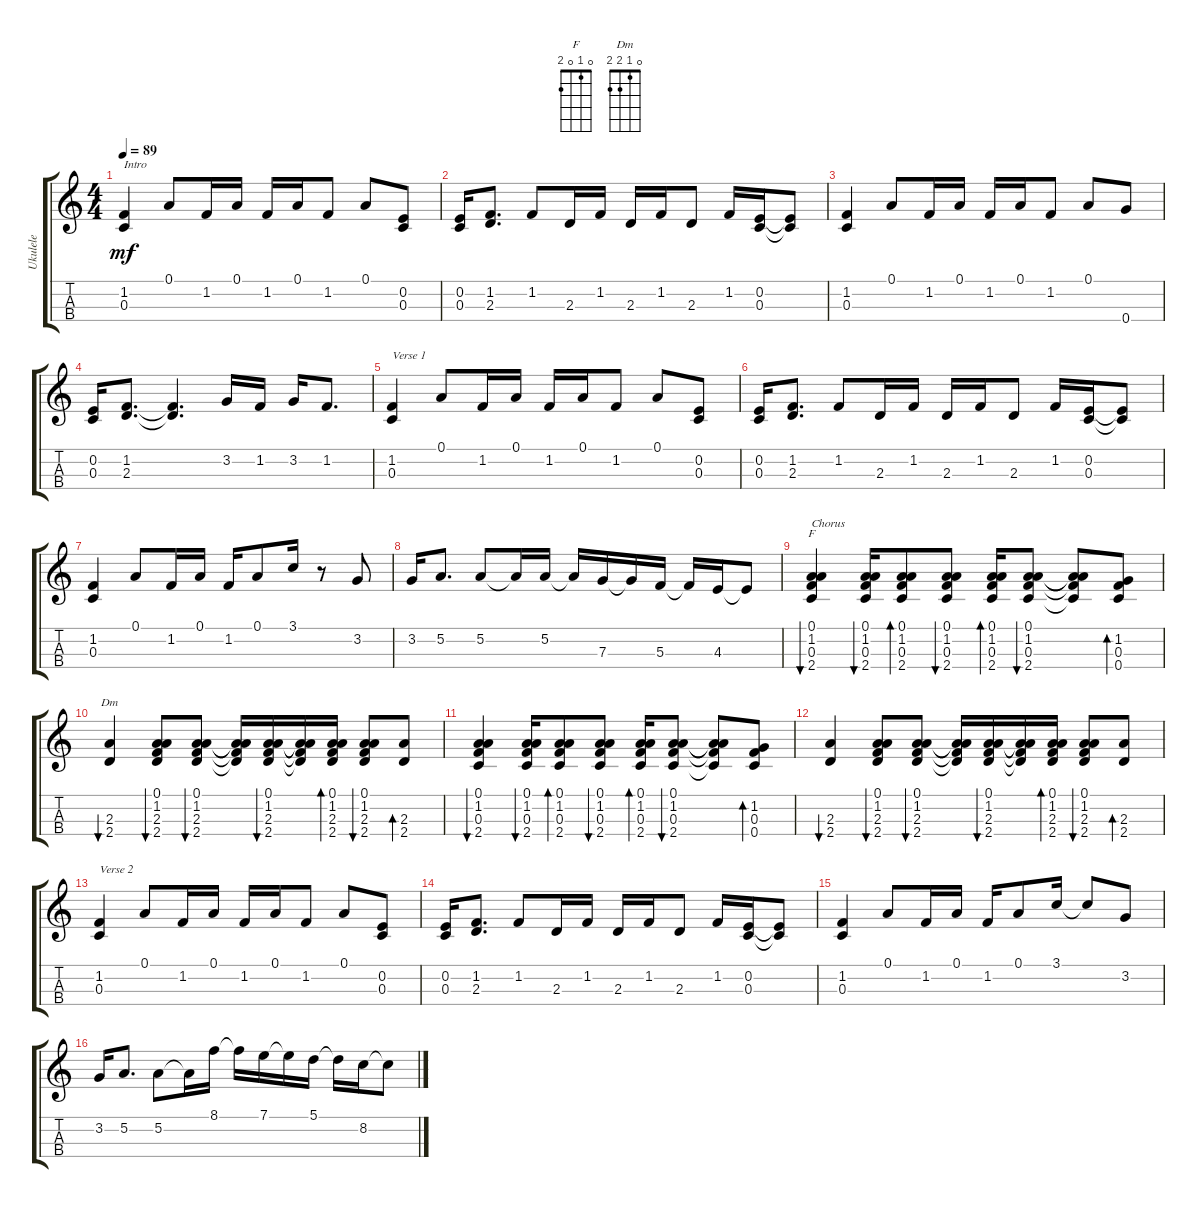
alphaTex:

\track ("Ukulele" "Ukulele") {instrument shamisen}
\staff {score tabs}
\tuning (A4 E4 C4 G4) {hide}
\chord ("F" 0 1 0 2)
\chord ("Dm" 0 1 2 2)
\ts (4 4)
\tempo 89
\clef g2
\ks c
(1.2 0.3).4{txt "Intro" dy mf instrument shamisen} 0.1.8 1.2.16 0.1.16 1.2.16 0.1.16 1.2.8 0.1.8 (0.2 0.3).8 |
(0.2 0.3).16 (1.2 2.3).8{d} 1.2.8 2.3.16 1.2.16 2.3.16 1.2.16 2.3.8 1.2.16 (0.2 0.3).16 (0.2{t} 0.3{t}).8 |
(1.2 0.3).4 0.1.8 1.2.16 0.1.16 1.2.16 0.1.16 1.2.8 0.1.8 0.4.8 |
(0.2 0.3).16 (1.2 2.3).8{d} (1.2{t} 2.3{t}).4{d} 3.2.16 1.2.16 3.2.16 1.2.8{d} |
(1.2 0.3).4{txt "Verse 1"} 0.1.8 1.2.16 0.1.16 1.2.16 0.1.16 1.2.8 0.1.8 (0.2 0.3).8 |
(0.2 0.3).16 (1.2 2.3).8{d} 1.2.8 2.3.16 1.2.16 2.3.16 1.2.16 2.3.8 1.2.16 (0.2 0.3).16 (0.2{t} 0.3{t}).8 |
(1.2 0.3).4 0.1.8 1.2.16 0.1.16 1.2.16 0.1.8 3.1.16 r.8 3.2.8 |
3.2.16 5.2.8{d} 5.2.8 5.2{t}.16 5.2.16 5.2{t}.16 7.3.16 7.3{t}.16 5.3.16 5.3{t}.16 4.3.16 4.3{t}.8 |
(0.1 1.2 0.3 2.4).4{bu 30 ch "F" txt "Chorus"} (0.1 1.2 0.3 2.4).16{bu 30} (0.1 1.2 0.3 2.4).8{bd 30} (0.1 1.2 0.3 2.4).8{bu 30} (0.1 1.2 0.3 2.4).16{bd 30} (0.1 1.2 0.3 2.4).8{bu 30} (0.1{t} 1.2{t} 0.3{t} 2.4{t}).8 (1.2 0.3 0.4).8{bd 30} |
(2.3 2.4).4{bu 30 ch "Dm"} (0.1 1.2 2.3 2.4).8{bu 30} (0.1 1.2 2.3 2.4).8{bu 30} (0.1{t} 1.2{t} 2.3{t} 2.4{t}).16 (0.1 1.2 2.3 2.4).16{bu 30} (0.1{t} 1.2{t} 2.3{t} 2.4{t}).16 (0.1 1.2 2.3 2.4).16{bd 30} (0.1 1.2 2.3 2.4).8{bu 30} (2.3 2.4).8{bd 30} |
(0.1 1.2 0.3 2.4).4{bu 30} (0.1 1.2 0.3 2.4).16{bu 30} (0.1 1.2 0.3 2.4).8{bd 30} (0.1 1.2 0.3 2.4).8{bu 30} (0.1 1.2 0.3 2.4).16{bd 30} (0.1 1.2 0.3 2.4).8{bu 30} (0.1{t} 1.2{t} 0.3{t} 2.4{t}).8 (1.2 0.3 0.4).8{bd 30} |
(2.3 2.4).4{bu 30} (0.1 1.2 2.3 2.4).8{bu 30} (0.1 1.2 2.3 2.4).8{bu 30} (0.1{t} 1.2{t} 2.3{t} 2.4{t}).16 (0.1 1.2 2.3 2.4).16{bu 30} (0.1{t} 1.2{t} 2.3{t} 2.4{t}).16 (0.1 1.2 2.3 2.4).16{bd 30} (0.1 1.2 2.3 2.4).8{bu 30} (2.3 2.4).8{bd 30} |
(1.2 0.3).4{txt "Verse 2"} 0.1.8 1.2.16 0.1.16 1.2.16 0.1.16 1.2.8 0.1.8 (0.2 0.3).8 |
(0.2 0.3).16 (1.2 2.3).8{d} 1.2.8 2.3.16 1.2.16 2.3.16 1.2.16 2.3.8 1.2.16 (0.2 0.3).16 (0.2{t} 0.3{t}).8 |
(1.2 0.3).4 0.1.8 1.2.16 0.1.16 1.2.16 0.1.8 3.1.16 3.1{t}.8 3.2.8 |
3.2.16 5.2.8{d} 5.2.8 5.2{t}.16 8.1.16 8.1{t}.16 7.1.16 7.1{t}.16 5.1.16 5.1{t}.16 8.2.16 8.2{t}.8
